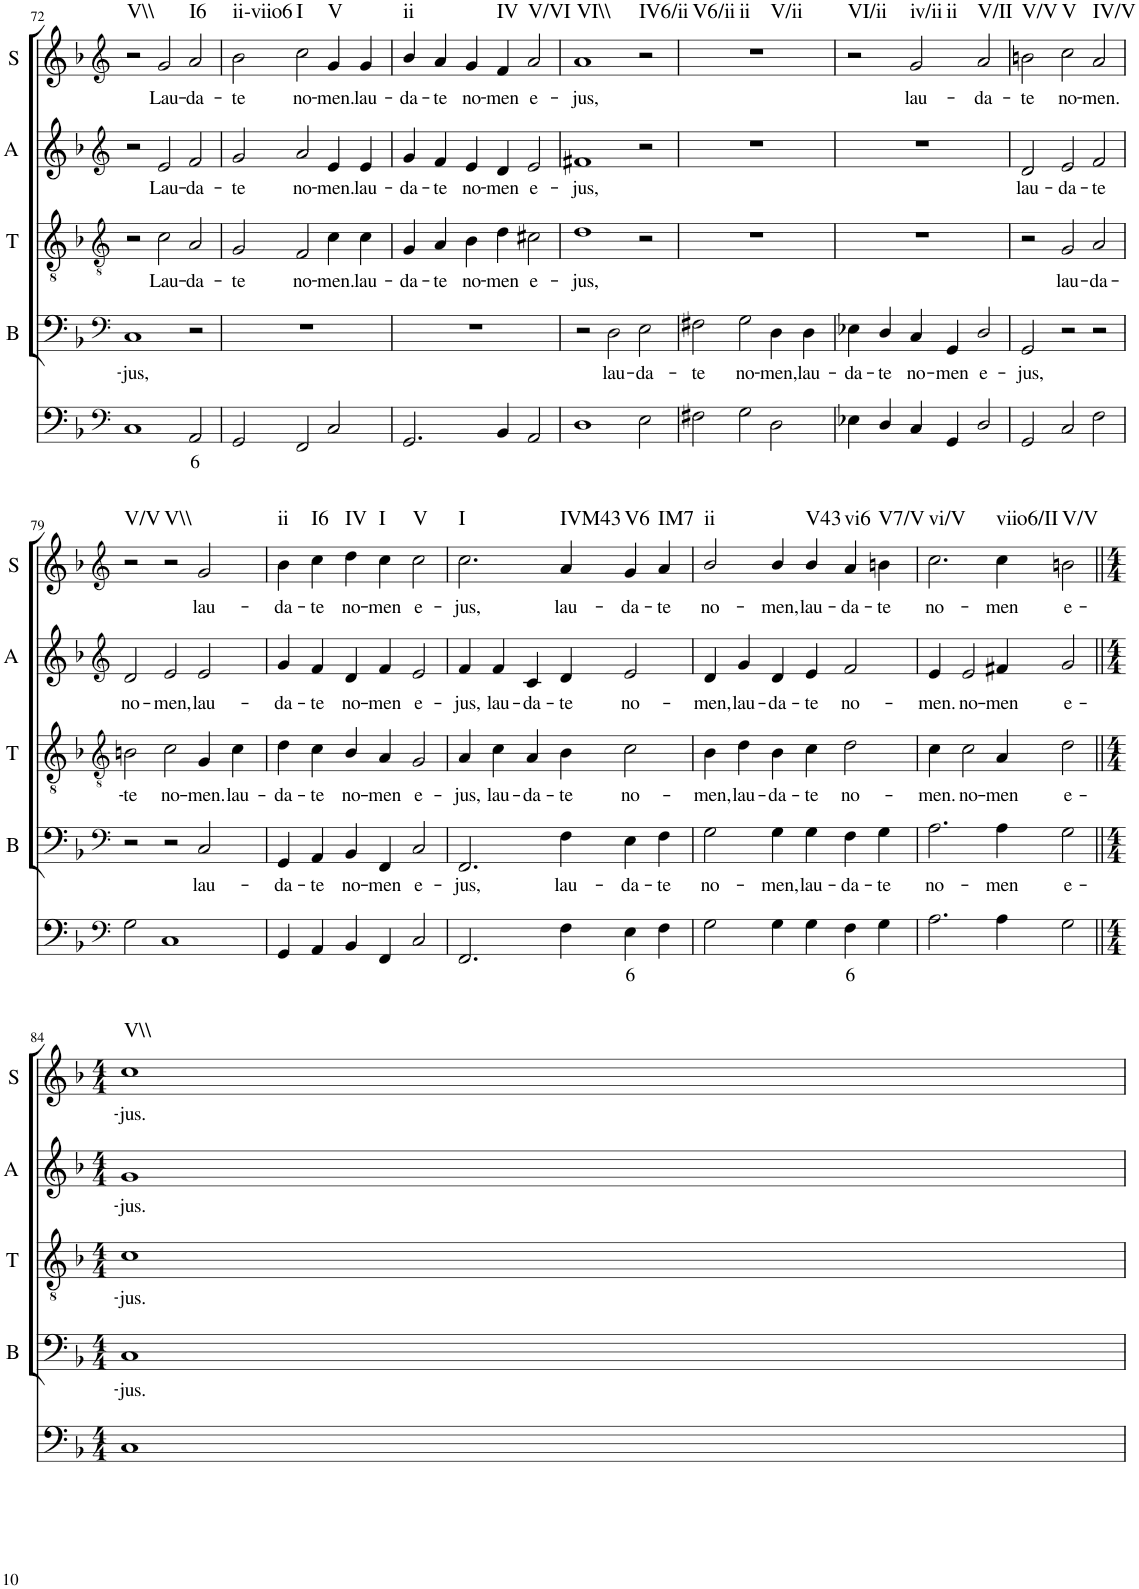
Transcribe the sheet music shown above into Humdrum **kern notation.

**kern	**text	**kern	**text	**kern	**text	**kern	**text	**kern	**text	**harte
*part5	*part5	*part4	*part4	*part3	*part3	*part2	*part2	*part1	*part1	*part1
*staff5	*staff5	*staff4	*staff4	*staff3	*staff3	*staff2	*staff2	*staff1	*staff1	*
*I"Continuo	*	*I"Bass	*	*I"Tenor	*	*I"Alto	*	*I"Soprano	*	*
*	*	*I'B	*	*I'T	*	*I'A	*	*I'S	*	*
!!LO:PB:g=z
*clefF4	*	*clefF4	*	*clefGv2	*	*clefG2	*	*clefG2	*	*
*k[b-]	*	*k[b-]	*	*k[b-]	*	*k[b-]	*	*k[b-]	*	*
*M3/2	*	*M3/2	*	*M3/2	*	*M3/2	*	*M3/2	*	*
=72	=72	=72	=72	=72	=72	=72	=72	=72	=72	=72
!	!	!	!LO:LY:b	!	!	!	!	!	!	!LO:H:kt=V\\
1C	.	1C	jus,	2r	.	2r	.	2r	.	N
!	!	!	!	!	!LO:LY:b	!	!LO:LY:b	!	!LO:LY:b	!
.	.	.	.	2c\	Lau-	2e/	Lau-	2g/	Lau-	.
!	!LO:LY:b	!	!	!	!LO:LY:b	!	!LO:LY:b	!	!LO:LY:b	!LO:H:kt=I6
2AA/	6	2r	.	2A/	da-	2f/	da-	2a/	da-	N
=73	=73	=73	=73	=73	=73	=73	=73	=73	=73	=73
!	!	!	!	!	!LO:LY:b	!	!LO:LY:b	!	!LO:LY:b	!LO:H:kt=ii-viio6
2GG/	.	1.r	.	2G/	te	2g/	te	2b-\	te	N
!	!	!	!	!	!LO:LY:b	!	!LO:LY:b	!	!LO:LY:b	!LO:H:kt=I
2FF/	.	.	.	2F/	no-	2a/	no-	2cc\	no-	N
!	!	!	!	!	!LO:LY:b	!	!LO:LY:b	!	!LO:LY:b	!LO:H:kt=V
2C/	.	.	.	4c\	men.	4e/	men.	4g/	men.	N
!	!	!	!	!	!LO:LY:b	!	!LO:LY:b	!	!LO:LY:b	!
.	.	.	.	4c\	lau-	4e/	lau-	4g/	lau-	.
=74	=74	=74	=74	=74	=74	=74	=74	=74	=74	=74
!	!	!	!	!	!LO:LY:b	!	!LO:LY:b	!	!LO:LY:b	!LO:H:kt=ii
2.GG/	.	1.r	.	4G/	da-	4g/	da-	4b-/	da-	N
!	!	!	!	!	!LO:LY:b	!	!LO:LY:b	!	!LO:LY:b	!
.	.	.	.	4A/	te	4f/	te	4a/	te	.
!	!	!	!	!	!LO:LY:b	!	!LO:LY:b	!	!LO:LY:b	!
.	.	.	.	4B-\	no-	4e/	no-	4g/	no-	.
!	!	!	!	!	!LO:LY:b	!	!LO:LY:b	!	!LO:LY:b	!LO:H:kt=IV
4BB-/	.	.	.	4d\	men	4d/	men	4f/	men	N
!	!	!	!	!	!LO:LY:b	!	!LO:LY:b	!	!LO:LY:b	!LO:H:kt=V/VI
2AA/	.	.	.	2c#X\	e-	2e/	e-	2a/	e-	N
=75	=75	=75	=75	=75	=75	=75	=75	=75	=75	=75
!	!	!	!	!	!LO:LY:b	!	!LO:LY:b	!	!LO:LY:b	!LO:H:kt=VI\\
1D	.	2r	.	1d	jus,	1f#X	jus,	1a	jus,	N
!	!	!	!LO:LY:b	!	!	!	!	!	!	!
.	.	2D\	lau-	.	.	.	.	.	.	.
!	!	!	!LO:LY:b	!	!	!	!	!	!	!LO:H:kt=IV6/ii
2E\	.	2E\	da-	2r	.	2r	.	2r	.	N
=76	=76	=76	=76	=76	=76	=76	=76	=76	=76	=76
!	!	!	!LO:LY:b	!	!	!	!	!	!	!LO:H:n=1:kt=V6/ii
!	!	!	!	!	!	!	!	!	!	!LO:H:n=2:kt=ii
!	!	!	!	!	!	!	!	!	!	!LO:H:n=3:kt=V/ii
2F#X\	.	2F#X\	te	1.r	.	1.r	.	1.r	.	N N N
!	!	!	!LO:LY:b	!	!	!	!	!	!	!
2G\	.	2G\	no-	.	.	.	.	.	.	.
!	!	!	!LO:LY:b	!	!	!	!	!	!	!
2D\	.	4D\	men,	.	.	.	.	.	.	.
!	!	!	!LO:LY:b	!	!	!	!	!	!	!
.	.	4D\	lau-	.	.	.	.	.	.	.
=77	=77	=77	=77	=77	=77	=77	=77	=77	=77	=77
!	!	!	!LO:LY:b	!	!	!	!	!	!	!LO:H:kt=VI/ii
4E-X\	.	4E-X\	da-	1.r	.	1.r	.	2r	.	N
!	!	!	!LO:LY:b	!	!	!	!	!	!	!
4D/	.	4D/	te	.	.	.	.	.	.	.
!	!	!	!LO:LY:b	!	!	!	!	!	!LO:LY:b	!LO:H:n=1:kt=iv/ii
!	!	!	!	!	!	!	!	!	!	!LO:H:n=2:kt=ii
4C/	.	4C/	no-	.	.	.	.	2g/	lau-	N N
!	!	!	!LO:LY:b	!	!	!	!	!	!	!
4GG/	.	4GG/	men	.	.	.	.	.	.	.
!	!	!	!LO:LY:b	!	!	!	!	!	!LO:LY:b	!LO:H:kt=V/II
2D/	.	2D/	e-	.	.	.	.	2a/	da-	N
=78	=78	=78	=78	=78	=78	=78	=78	=78	=78	=78
!	!	!	!LO:LY:b	!	!	!	!LO:LY:b	!	!LO:LY:b	!LO:H:kt=V/V
2GG/	.	2GG/	jus,	2r	.	2d/	lau-	2bn\	te	N
!	!	!	!	!	!LO:LY:b	!	!LO:LY:b	!	!LO:LY:b	!LO:H:kt=V
2C/	.	2r	.	2G/	lau-	2e/	da-	2cc\	no-	N
!	!	!	!	!	!LO:LY:b	!	!LO:LY:b	!	!LO:LY:b	!LO:H:kt=IV/V
2F\	.	2r	.	2A/	da-	2f/	te	2a/	men.	N
!!LO:LB:g=z
=79	=79	=79	=79	=79	=79	=79	=79	=79	=79	=79
*clefF4	*	*clefF4	*	*clefGv2	*	*clefG2	*	*clefG2	*	*
!	!	!	!	!	!LO:LY:b	!	!LO:LY:b	!	!	!LO:H:kt=V/V
2G\	.	2r	.	2Bn\	te	2d/	no-	2r	.	N
!	!	!	!	!	!LO:LY:b	!	!LO:LY:b	!	!	!LO:H:kt=V\\
1C	.	2r	.	2c\	no-	2e/	men,	2r	.	N
!	!	!	!LO:LY:b	!	!LO:LY:b	!	!LO:LY:b	!	!LO:LY:b	!
.	.	2C/	lau-	4G/	men.	2e/	lau-	2g/	lau-	.
!	!	!	!	!	!LO:LY:b	!	!	!	!	!
.	.	.	.	4c\	lau-	.	.	.	.	.
=80	=80	=80	=80	=80	=80	=80	=80	=80	=80	=80
!	!	!	!LO:LY:b	!	!LO:LY:b	!	!LO:LY:b	!	!LO:LY:b	!LO:H:kt=ii
4GG/	.	4GG/	da-	4d\	da-	4g/	da-	4b-\	da-	N
!	!	!	!LO:LY:b	!	!LO:LY:b	!	!LO:LY:b	!	!LO:LY:b	!LO:H:kt=I6
4AA/	.	4AA/	te	4c\	te	4f/	te	4cc\	te	N
!	!	!	!LO:LY:b	!	!LO:LY:b	!	!LO:LY:b	!	!LO:LY:b	!LO:H:kt=IV
4BB-/	.	4BB-/	no-	4B-/	no-	4d/	no-	4dd\	no-	N
!	!	!	!LO:LY:b	!	!LO:LY:b	!	!LO:LY:b	!	!LO:LY:b	!LO:H:kt=I
4FF/	.	4FF/	men	4A/	men	4f/	men	4cc\	men	N
!	!	!	!LO:LY:b	!	!LO:LY:b	!	!LO:LY:b	!	!LO:LY:b	!LO:H:kt=V
2C/	.	2C/	e-	2G/	e-	2e/	e-	2cc\	e-	N
=81	=81	=81	=81	=81	=81	=81	=81	=81	=81	=81
!	!	!	!LO:LY:b	!	!LO:LY:b	!	!LO:LY:b	!	!LO:LY:b	!LO:H:kt=I
2.FF/	.	2.FF/	jus,	4A/	jus,	4f/	jus,	2.cc\	jus,	N
!	!	!	!	!	!LO:LY:b	!	!LO:LY:b	!	!	!
.	.	.	.	4c\	lau-	4f/	lau-	.	.	.
!	!	!	!	!	!LO:LY:b	!	!LO:LY:b	!	!	!
.	.	.	.	4A/	da-	4c/	da-	.	.	.
!	!	!	!LO:LY:b	!	!LO:LY:b	!	!LO:LY:b	!	!LO:LY:b	!LO:H:kt=IVM43
4F\	.	4F\	lau-	4B-\	te	4d/	te	4a/	lau-	N
!	!LO:LY:b	!	!LO:LY:b	!	!LO:LY:b	!	!LO:LY:b	!	!LO:LY:b	!LO:H:kt=V6
4E\	6	4E\	da-	2c\	no-	2e/	no-	4g/	da-	N
!	!	!	!LO:LY:b	!	!	!	!	!	!LO:LY:b	!LO:H:kt=IM7
4F\	.	4F\	te	.	.	.	.	4a/	te	N
=82	=82	=82	=82	=82	=82	=82	=82	=82	=82	=82
!	!	!	!LO:LY:b	!	!LO:LY:b	!	!LO:LY:b	!	!LO:LY:b	!LO:H:kt=ii
2G\	.	2G\	no-	4B-\	men,	4d/	men,	2b-/	no-	N
!	!	!	!	!	!LO:LY:b	!	!LO:LY:b	!	!	!
.	.	.	.	4d\	lau-	4g/	lau-	.	.	.
!	!	!	!LO:LY:b	!	!LO:LY:b	!	!LO:LY:b	!	!LO:LY:b	!
4G\	.	4G\	men,	4B-\	da-	4d/	da-	4b-/	men,	.
!	!	!	!LO:LY:b	!	!LO:LY:b	!	!LO:LY:b	!	!LO:LY:b	!LO:H:kt=V43
4G\	.	4G\	lau-	4c\	te	4e/	te	4b-/	lau-	N
!	!LO:LY:b	!	!LO:LY:b	!	!LO:LY:b	!	!LO:LY:b	!	!LO:LY:b	!LO:H:kt=vi6
4F\	6	4F\	da-	2d\	no-	2f/	no-	4a/	da-	N
!	!	!	!LO:LY:b	!	!	!	!	!	!LO:LY:b	!LO:H:kt=V7/V
4G\	.	4G\	te	.	.	.	.	4bn\	te	N
=83	=83	=83	=83	=83	=83	=83	=83	=83	=83	=83
!	!	!	!LO:LY:b	!	!LO:LY:b	!	!LO:LY:b	!	!LO:LY:b	!LO:H:kt=vi/V
2.A\	.	2.A\	no-	4c\	men.	4e/	men.	2.cc\	no-	N
!	!	!	!	!	!LO:LY:b	!	!LO:LY:b	!	!	!
.	.	.	.	2c\	no-	2e/	no-	.	.	.
!	!	!	!LO:LY:b	!	!LO:LY:b	!	!LO:LY:b	!	!LO:LY:b	!LO:H:kt=viio6/II
4A\	.	4A\	men	4A/	men	4f#X/	men	4cc\	men	N
!	!	!	!LO:LY:b	!	!LO:LY:b	!	!LO:LY:b	!	!LO:LY:b	!LO:H:kt=V/V
2G\	.	2G\	e-	2d\	e-	2g/	e-	2bn\	e-	N
!!LO:LB:g=z
=84||	=84||	=84||	=84||	=84||	=84||	=84||	=84||	=84||	=84||	=84||
*M4/4	*	*M4/4	*	*M4/4	*	*M4/4	*	*M4/4	*	*
!	!	!	!LO:LY:b	!	!LO:LY:b	!	!LO:LY:b	!	!LO:LY:b	!LO:H:kt=V\\
1C	.	1C	jus.	1c	jus.	1g	jus.	1cc	jus.	N
=	=	=	=	=	=	=	=	=	=	=
*-	*-	*-	*-	*-	*-	*-	*-	*-	*-	*-
